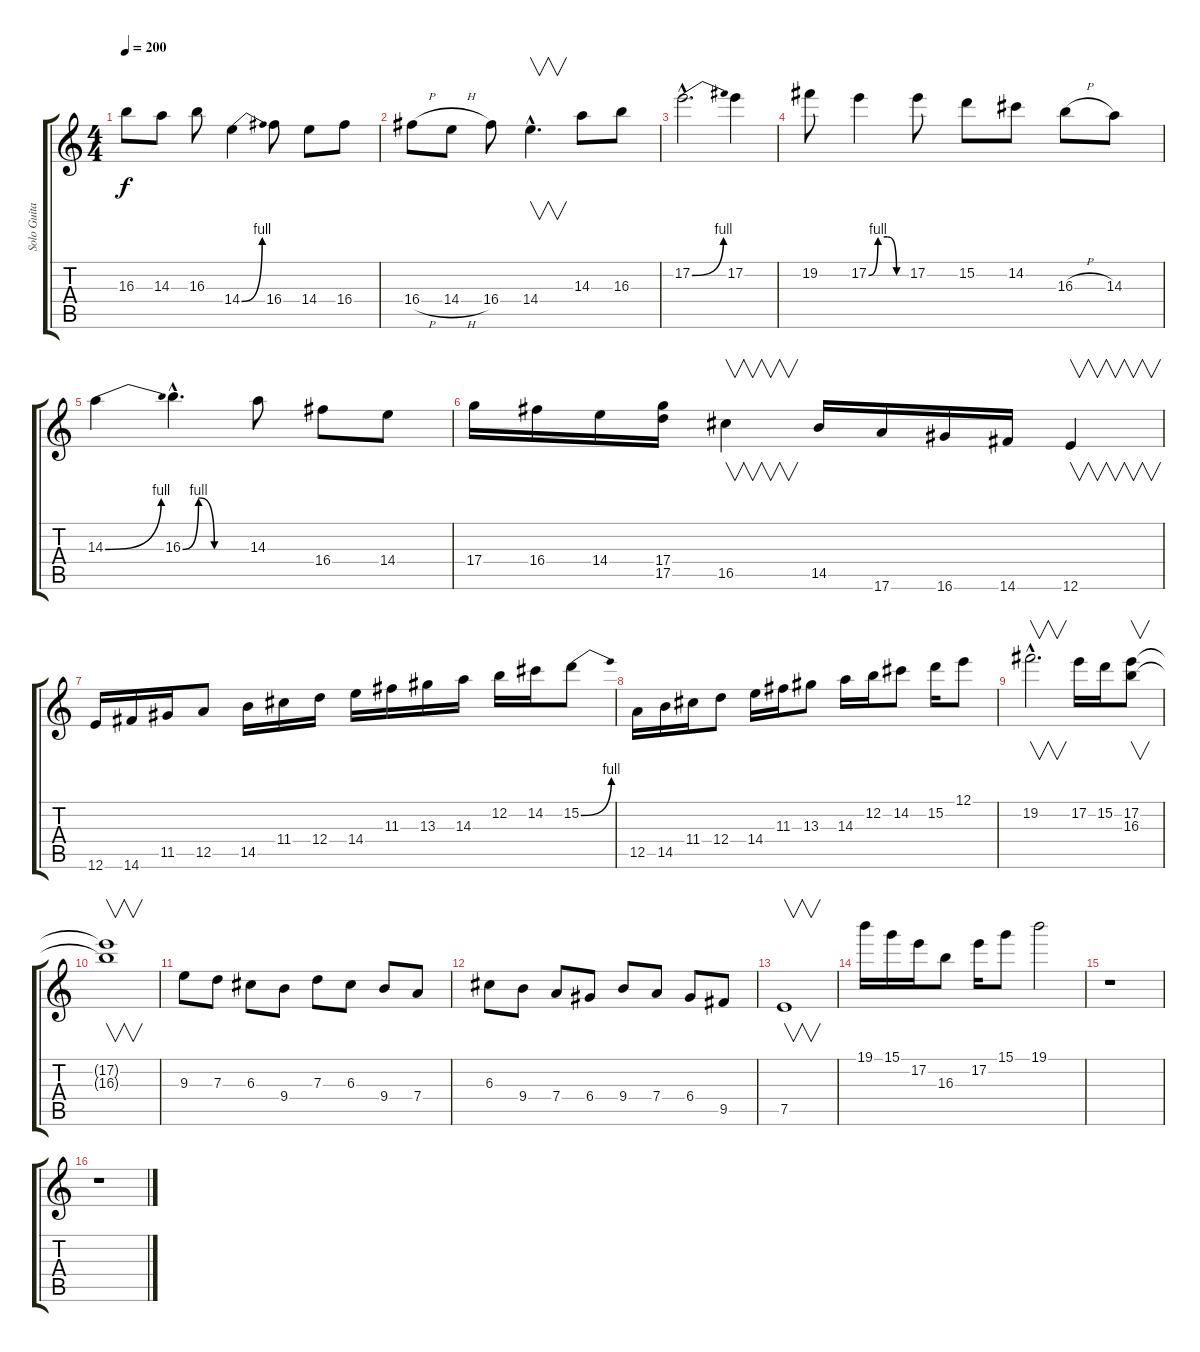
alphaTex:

\track ("Solo Guitar" "Solo Guita") {instrument distortionguitar}
\staff {score tabs}
\tuning (E4 B3 G3 D3 A2 E2) {hide}
\ts (4 4)
\tempo 200
\clef g2
\ks c
16.3.8{dy f} 14.3.8 16.3.8 14.4{be (bend 0 0 60 4)}.4 16.4.8 14.4.8 16.4.8 |
16.4{h}.8 14.4{h}.8 16.4.8 14.4{hac}.4{v d} 14.3.8 16.3.8 |
17.2{be (bend 0 0 60 4) hac}.2{d} 17.2.4 |
19.2.8 17.2{be (custom 0 0 15 4 30 4 45 0 60 0)}.4 17.2.8 15.2.8 14.2.8 16.3{h}.8 14.3.8 |
14.3{be (bend 0 0 60 4)}.4 16.3{be (custom 0 0 15 4 30 0 45 0 60 0) hac}.4{d} 14.3.8 16.4.8 14.4.8 |
17.4.16 16.4.16 14.4.16 (17.4 17.5).16 16.5.4{v} 14.5.16 17.6.16 16.6.16 14.6.16 12.6.4{v} |
12.6.16 14.6.16 11.5.16 12.5.8 14.5.16 11.4.16 12.4.16 14.4.16 11.3.16 13.3.16 14.3.16 12.2.16 14.2.16 15.2{be (bend 0 0 60 4)}.8 |
12.5.16 14.5.16 11.4.16 12.4.8 14.4.16 11.3.16 13.3.8 14.3.16 12.2.16 14.2.8 15.2.16 12.1.8 |
19.2{hac}.2{v d} 17.2.16 15.2.16 (17.2 16.3).8{v} |
(17.2{t} 16.3{t}).1{v} |
9.3.8 7.3.8 6.3.8 9.4.8 7.3.8 6.3.8 9.4.8 7.4.8 |
6.3.8 9.4.8 7.4.8 6.4.8 9.4.8 7.4.8 6.4.8 9.5.8 |
7.5.1{v} |
19.1.16 15.1.16 17.2.16 16.3.8 17.2.16 15.1.8 19.1.2 |
r.1 |
r.1
